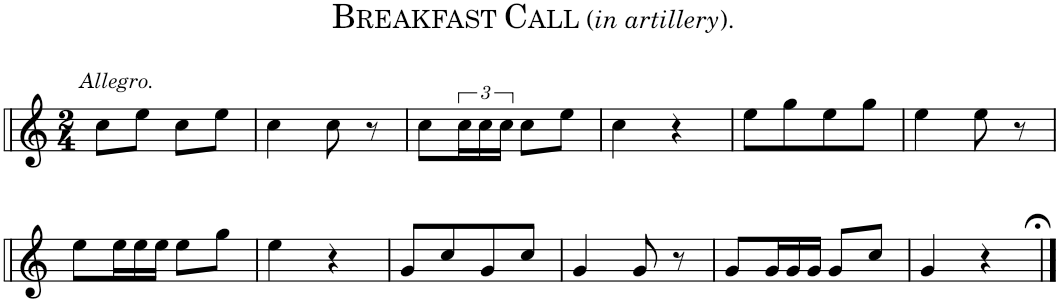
**kern
*part1
*staff1
*I"Bb Trumpet
*I'Bb Tpt.
*clefG2
*Trd1c2
*k[]
*M2/4
=1
!LO:TX:a:i:t=Allegro.
8cc'~\L
8ee'~\J
8cc'~\L
8ee'~\J
=2
4cc'~\
8cc\
8r
=3
8cc'~\L
24cc'~\L
24cc'~\
24cc'~\JJ
8cc'~\L
8ee'~\J
=4
4cc\
4r
=5
8ee'~\L
8gg'~\
8ee'~\
8gg'~\J
=6
4ee'~\
8ee\
8r
!!LO:LB:g=z
=7
8ee'~\L
*Xbrackettup
24ee'~\L
24ee'~\
24ee'~\JJ
8ee'~\L
8gg'~\J
=8
4ee\
4r
=9
8g'~/L
8cc'~/
8g'~/
8cc'~/J
=10
4g'~/
8g/
8r
=11
8g'~/L
24g'~/L
24g'~/
24g'~/JJ
8g'~/L
8cc'~/J
=12
4g/
4r;<
==
*-
